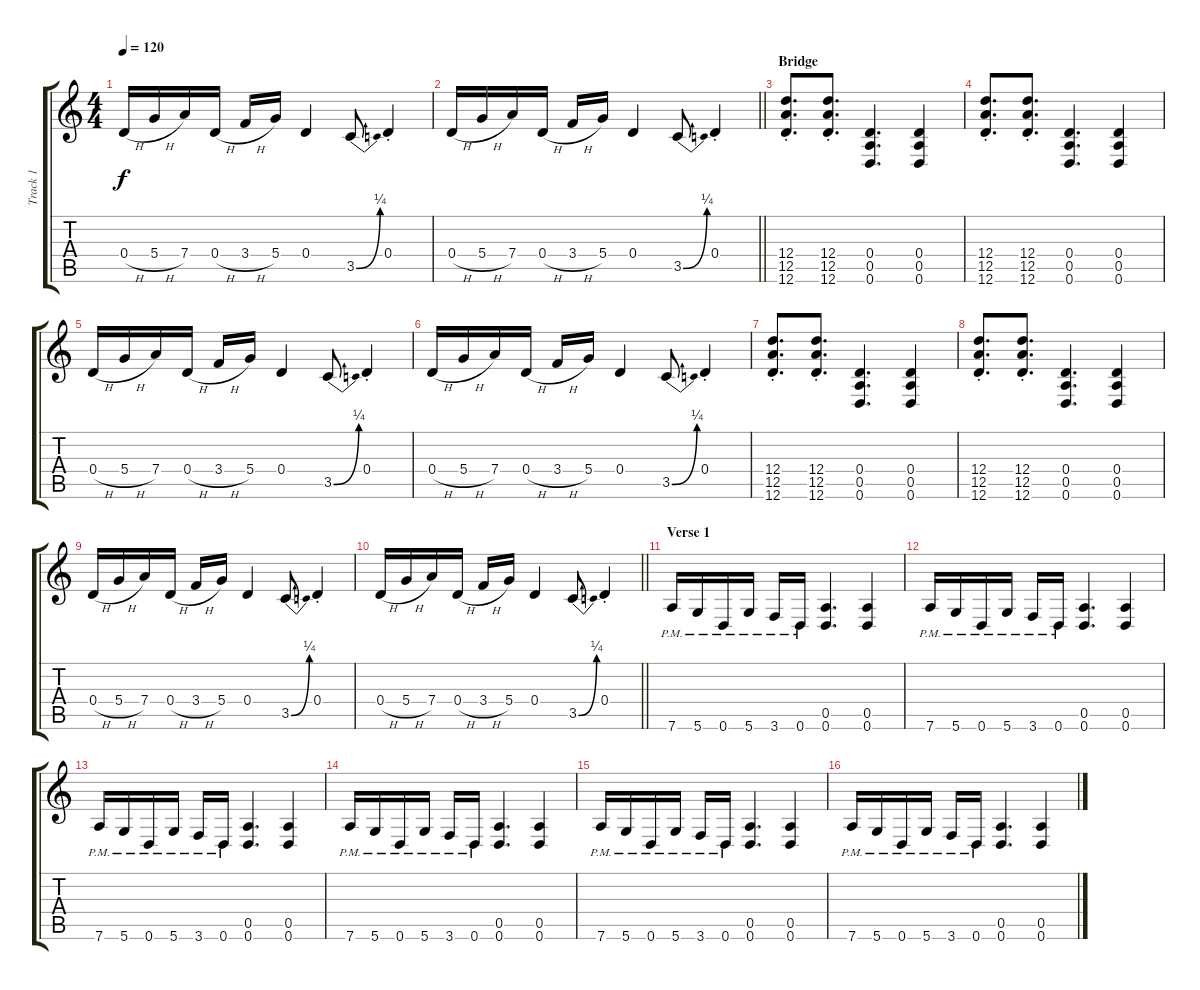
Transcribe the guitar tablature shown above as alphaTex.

\track ("Track 1" "Track 1") {instrument overdrivenguitar}
\staff {score tabs}
\tuning (E4 B3 G3 D3 A2 D2) {hide}
\ts (4 4)
\tempo 120
\clef g2
\ks c
0.4{h}.16{dy f} 5.4{h}.16 7.4.16 0.4{h}.16 3.4{h}.16 5.4.16 0.4.4 3.5{be (bend 0 0 60 1)}.8 0.4{st}.4 |
\barLineRight lightlight
0.4{h}.16 5.4{h}.16 7.4.16 0.4{h}.16 3.4{h}.16 5.4.16 0.4.4 3.5{be (bend 0 0 60 1)}.8 0.4{st}.4 |
\section ("" "Bridge")
(12.4{st} 12.5{st} 12.6{st}).8{d} (12.4{st} 12.5{st} 12.6{st}).8{d} (0.4 0.5 0.6).4{d} (0.4 0.5 0.6).4 |
(12.4{st} 12.5{st} 12.6{st}).8{d} (12.4{st} 12.5{st} 12.6{st}).8{d} (0.4 0.5 0.6).4{d} (0.4 0.5 0.6).4 |
0.4{h}.16 5.4{h}.16 7.4.16 0.4{h}.16 3.4{h}.16 5.4.16 0.4.4 3.5{be (bend 0 0 60 1)}.8 0.4{st}.4 |
0.4{h}.16 5.4{h}.16 7.4.16 0.4{h}.16 3.4{h}.16 5.4.16 0.4.4 3.5{be (bend 0 0 60 1)}.8 0.4{st}.4 |
(12.4{st} 12.5{st} 12.6{st}).8{d} (12.4{st} 12.5{st} 12.6{st}).8{d} (0.4 0.5 0.6).4{d} (0.4 0.5 0.6).4 |
(12.4{st} 12.5{st} 12.6{st}).8{d} (12.4{st} 12.5{st} 12.6{st}).8{d} (0.4 0.5 0.6).4{d} (0.4 0.5 0.6).4 |
0.4{h}.16 5.4{h}.16 7.4.16 0.4{h}.16 3.4{h}.16 5.4.16 0.4.4 3.5{be (bend 0 0 60 1)}.8 0.4{st}.4 |
\barLineRight lightlight
0.4{h}.16 5.4{h}.16 7.4.16 0.4{h}.16 3.4{h}.16 5.4.16 0.4.4 3.5{be (bend 0 0 60 1)}.8 0.4{st}.4 |
\section ("" "Verse 1")
7.6{pm}.16 5.6{pm}.16 0.6{pm}.16 5.6{pm}.16 3.6{pm}.16 0.6{pm}.16 (0.5 0.6).4{d} (0.5 0.6).4 |
7.6{pm}.16 5.6{pm}.16 0.6{pm}.16 5.6{pm}.16 3.6{pm}.16 0.6{pm}.16 (0.5 0.6).4{d} (0.5 0.6).4 |
7.6{pm}.16 5.6{pm}.16 0.6{pm}.16 5.6{pm}.16 3.6{pm}.16 0.6{pm}.16 (0.5 0.6).4{d} (0.5 0.6).4 |
7.6{pm}.16 5.6{pm}.16 0.6{pm}.16 5.6{pm}.16 3.6{pm}.16 0.6{pm}.16 (0.5 0.6).4{d} (0.5 0.6).4 |
7.6{pm}.16 5.6{pm}.16 0.6{pm}.16 5.6{pm}.16 3.6{pm}.16 0.6{pm}.16 (0.5 0.6).4{d} (0.5 0.6).4 |
7.6{pm}.16 5.6{pm}.16 0.6{pm}.16 5.6{pm}.16 3.6{pm}.16 0.6{pm}.16 (0.5 0.6).4{d} (0.5 0.6).4
